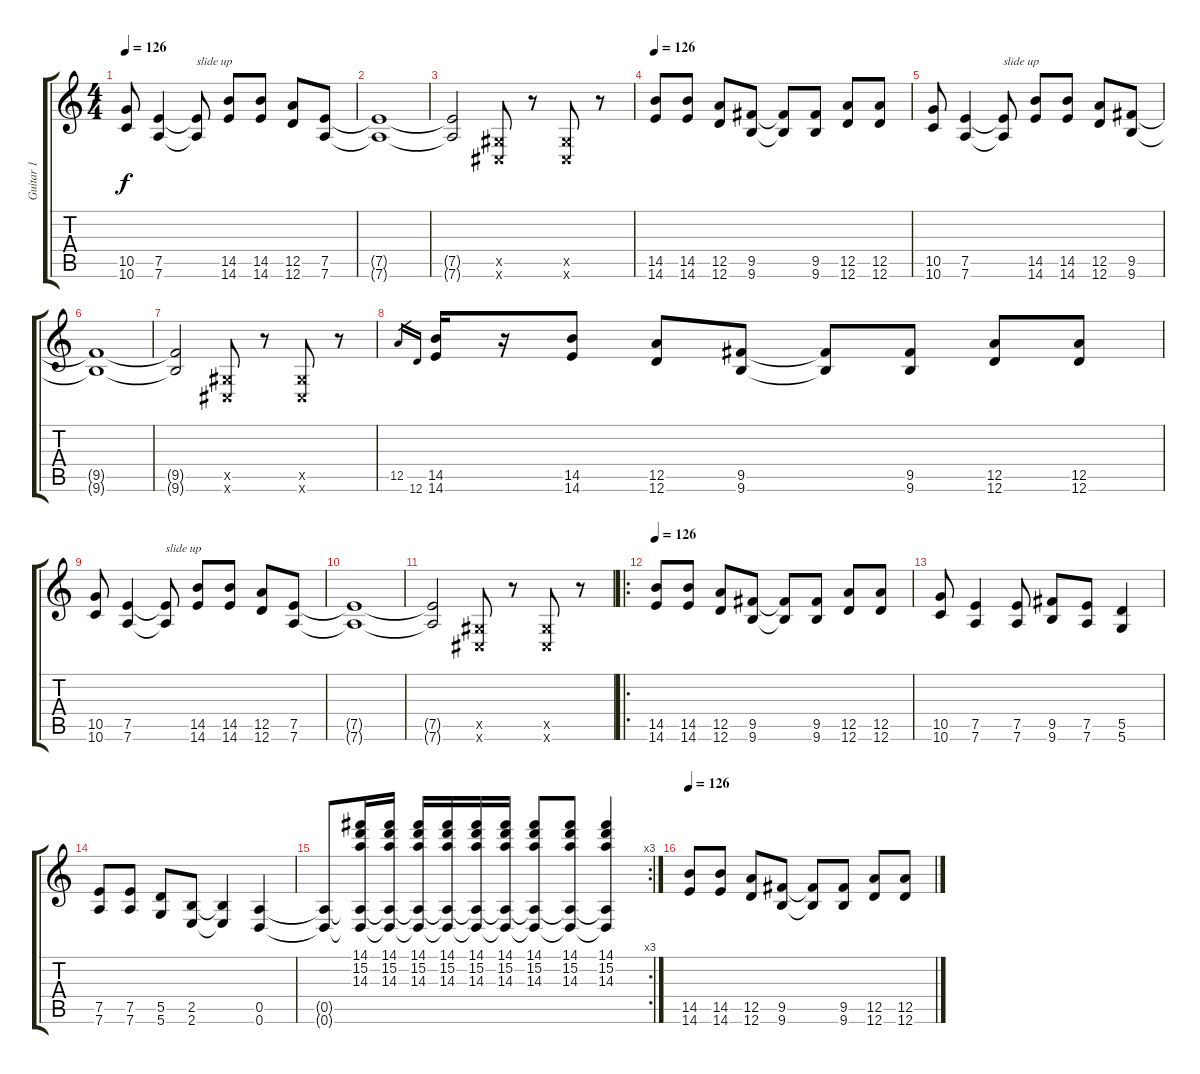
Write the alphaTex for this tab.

\track ("Guitar 1" "Guitar 1") {instrument overdrivenguitar}
\staff {score tabs}
\tuning (E4 B3 G3 D3 A2 D2) {hide}
\ts (4 4)
\tempo 126
\clef g2
\ks c
(10.5 10.6).8{dy f} (7.5 7.6).4 (7.5{t} 7.6{t}).8{txt "slide up"} (14.5 14.6).8 (14.5 14.6).8 (12.5 12.6).8 (7.5 7.6).8 |
(7.5{t} 7.6{t}).1 |
(7.5{t} 7.6{t}).2 (-1.5{x} -1.6{x}).8 r.8 (-1.5{x} -1.6{x}).8 r.8 |
\tempo 126
(14.5 14.6).8 (14.5 14.6).8 (12.5 12.6).8 (9.5 9.6).8 (9.5{t} 9.6{t}).8 (9.5 9.6).8 (12.5 12.6).8 (12.5 12.6).8 |
(10.5 10.6).8 (7.5 7.6).4 (7.5{t} 7.6{t}).8{txt "slide up"} (14.5 14.6).8 (14.5 14.6).8 (12.5 12.6).8 (9.5 9.6).8 |
(9.5{t} 9.6{t}).1 |
(9.5{t} 9.6{t}).2 (-1.5{x} -1.6{x}).8 r.8 (-1.5{x} -1.6{x}).8 r.8 |
12.5.16{gr} 12.6.16{gr} (14.5 14.6).16 r.16 (14.5 14.6).8 (12.5 12.6).8 (9.5 9.6).8 (9.5{t} 9.6{t}).8 (9.5 9.6).8 (12.5 12.6).8 (12.5 12.6).8 |
(10.5 10.6).8 (7.5 7.6).4 (7.5{t} 7.6{t}).8{txt "slide up"} (14.5 14.6).8 (14.5 14.6).8 (12.5 12.6).8 (7.5 7.6).8 |
(7.5{t} 7.6{t}).1 |
(7.5{t} 7.6{t}).2 (-1.5{x} -1.6{x}).8 r.8 (-1.5{x} -1.6{x}).8 r.8 |
\ro
\tempo 126
(14.5 14.6).8 (14.5 14.6).8 (12.5 12.6).8 (9.5 9.6).8 (9.5{t} 9.6{t}).8 (9.5 9.6).8 (12.5 12.6).8 (12.5 12.6).8 |
(10.5 10.6).8 (7.5 7.6).4 (7.5 7.6).8 (9.5 9.6).8 (7.5 7.6).8 (5.5 5.6).4 |
(7.5 7.6).8 (7.5 7.6).8 (5.5 5.6).8 (2.5 2.6).8 (2.5{t} 2.6{t}).4 (0.5 0.6).4 |
\rc 3
(0.5{t} 0.6{t}).8 (14.1 15.2 14.3 0.5{t} 0.6{t}).16 (14.1 15.2 14.3 0.5{t} 0.6{t}).16 (14.1 15.2 14.3 0.5{t} 0.6{t}).16 (14.1 15.2 14.3 0.5{t} 0.6{t}).16 (14.1 15.2 14.3 0.5{t} 0.6{t}).16 (14.1 15.2 14.3 0.5{t} 0.6{t}).16 (14.1 15.2 14.3 0.5{t} 0.6{t}).8 (14.1 15.2 14.3 0.5{t} 0.6{t}).8 (14.1 15.2 14.3 0.5{t} 0.6{t}).4 |
\tempo 126
(14.5 14.6).8 (14.5 14.6).8 (12.5 12.6).8 (9.5 9.6).8 (9.5{t} 9.6{t}).8 (9.5 9.6).8 (12.5 12.6).8 (12.5 12.6).8
